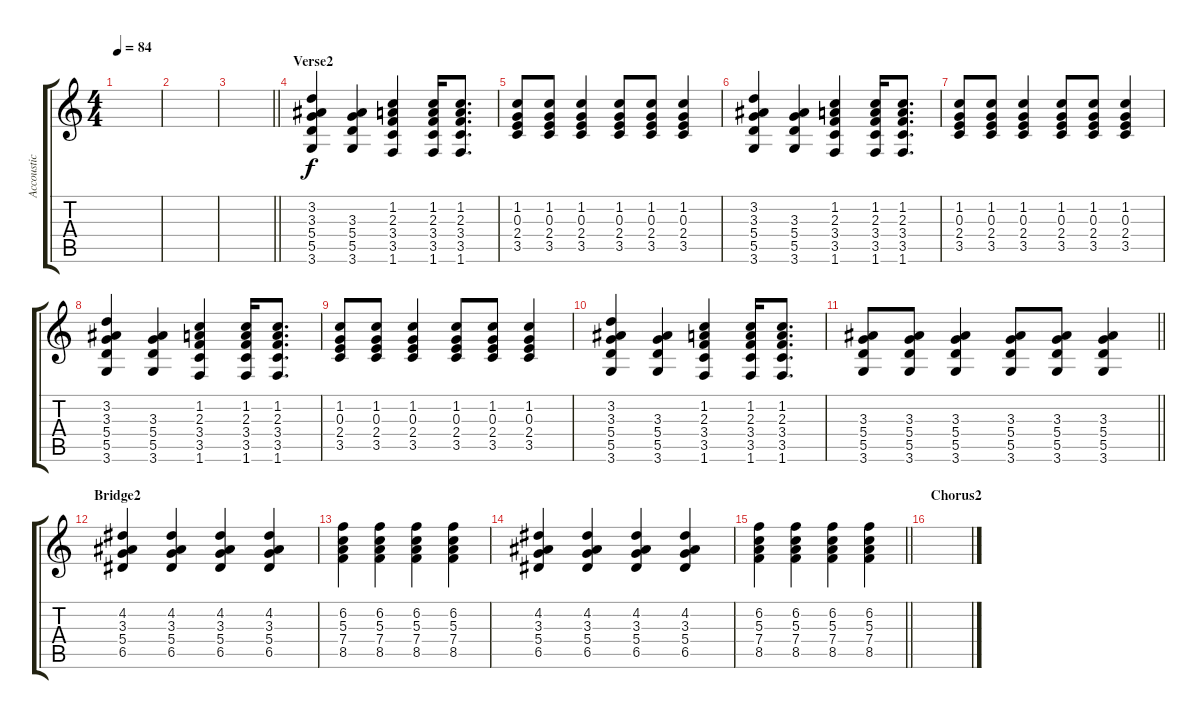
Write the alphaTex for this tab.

\track ("Accoustic Guitar" "Accoustic ") {instrument acousticguitarsteel}
\staff {score tabs}
\tuning (E4 B3 G3 D3 A2 E2) {hide}
\ts (4 4)
\tempo 84
\clef g2
\ks c
|
|
\barLineRight lightlight
|
\section ("" "Verse2")
(3.2 3.3 5.4 5.5 3.6).4 (3.3 5.4 5.5 3.6).4 (1.2 2.3 3.4 3.5 1.6).4 (1.2 2.3 3.4 3.5 1.6).16 (1.2 2.3 3.4 3.5 1.6).8{d} |
(1.2 0.3 2.4 3.5).8 (1.2 0.3 2.4 3.5).8 (1.2 0.3 2.4 3.5).4 (1.2 0.3 2.4 3.5).8 (1.2 0.3 2.4 3.5).8 (1.2 0.3 2.4 3.5).4 |
(3.2 3.3 5.4 5.5 3.6).4 (3.3 5.4 5.5 3.6).4 (1.2 2.3 3.4 3.5 1.6).4 (1.2 2.3 3.4 3.5 1.6).16 (1.2 2.3 3.4 3.5 1.6).8{d} |
(1.2 0.3 2.4 3.5).8 (1.2 0.3 2.4 3.5).8 (1.2 0.3 2.4 3.5).4 (1.2 0.3 2.4 3.5).8 (1.2 0.3 2.4 3.5).8 (1.2 0.3 2.4 3.5).4 |
(3.2 3.3 5.4 5.5 3.6).4 (3.3 5.4 5.5 3.6).4 (1.2 2.3 3.4 3.5 1.6).4 (1.2 2.3 3.4 3.5 1.6).16 (1.2 2.3 3.4 3.5 1.6).8{d} |
(1.2 0.3 2.4 3.5).8 (1.2 0.3 2.4 3.5).8 (1.2 0.3 2.4 3.5).4 (1.2 0.3 2.4 3.5).8 (1.2 0.3 2.4 3.5).8 (1.2 0.3 2.4 3.5).4 |
(3.2 3.3 5.4 5.5 3.6).4 (3.3 5.4 5.5 3.6).4 (1.2 2.3 3.4 3.5 1.6).4 (1.2 2.3 3.4 3.5 1.6).16 (1.2 2.3 3.4 3.5 1.6).8{d} |
\barLineRight lightlight
(3.3 5.4 5.5 3.6).8 (3.3 5.4 5.5 3.6).8 (3.3 5.4 5.5 3.6).4 (3.3 5.4 5.5 3.6).8 (3.3 5.4 5.5 3.6).8 (3.3 5.4 5.5 3.6).4 |
\section ("" "Bridge2")
(4.2 3.3 5.4 6.5).4 (4.2 3.3 5.4 6.5).4 (4.2 3.3 5.4 6.5).4 (4.2 3.3 5.4 6.5).4 |
(6.2 5.3 7.4 8.5).4 (6.2 5.3 7.4 8.5).4 (6.2 5.3 7.4 8.5).4 (6.2 5.3 7.4 8.5).4 |
(4.2 3.3 5.4 6.5).4 (4.2 3.3 5.4 6.5).4 (4.2 3.3 5.4 6.5).4 (4.2 3.3 5.4 6.5).4 |
\barLineRight lightlight
(6.2 5.3 7.4 8.5).4 (6.2 5.3 7.4 8.5).4 (6.2 5.3 7.4 8.5).4 (6.2 5.3 7.4 8.5).4 |
\section ("" "Chorus2")
